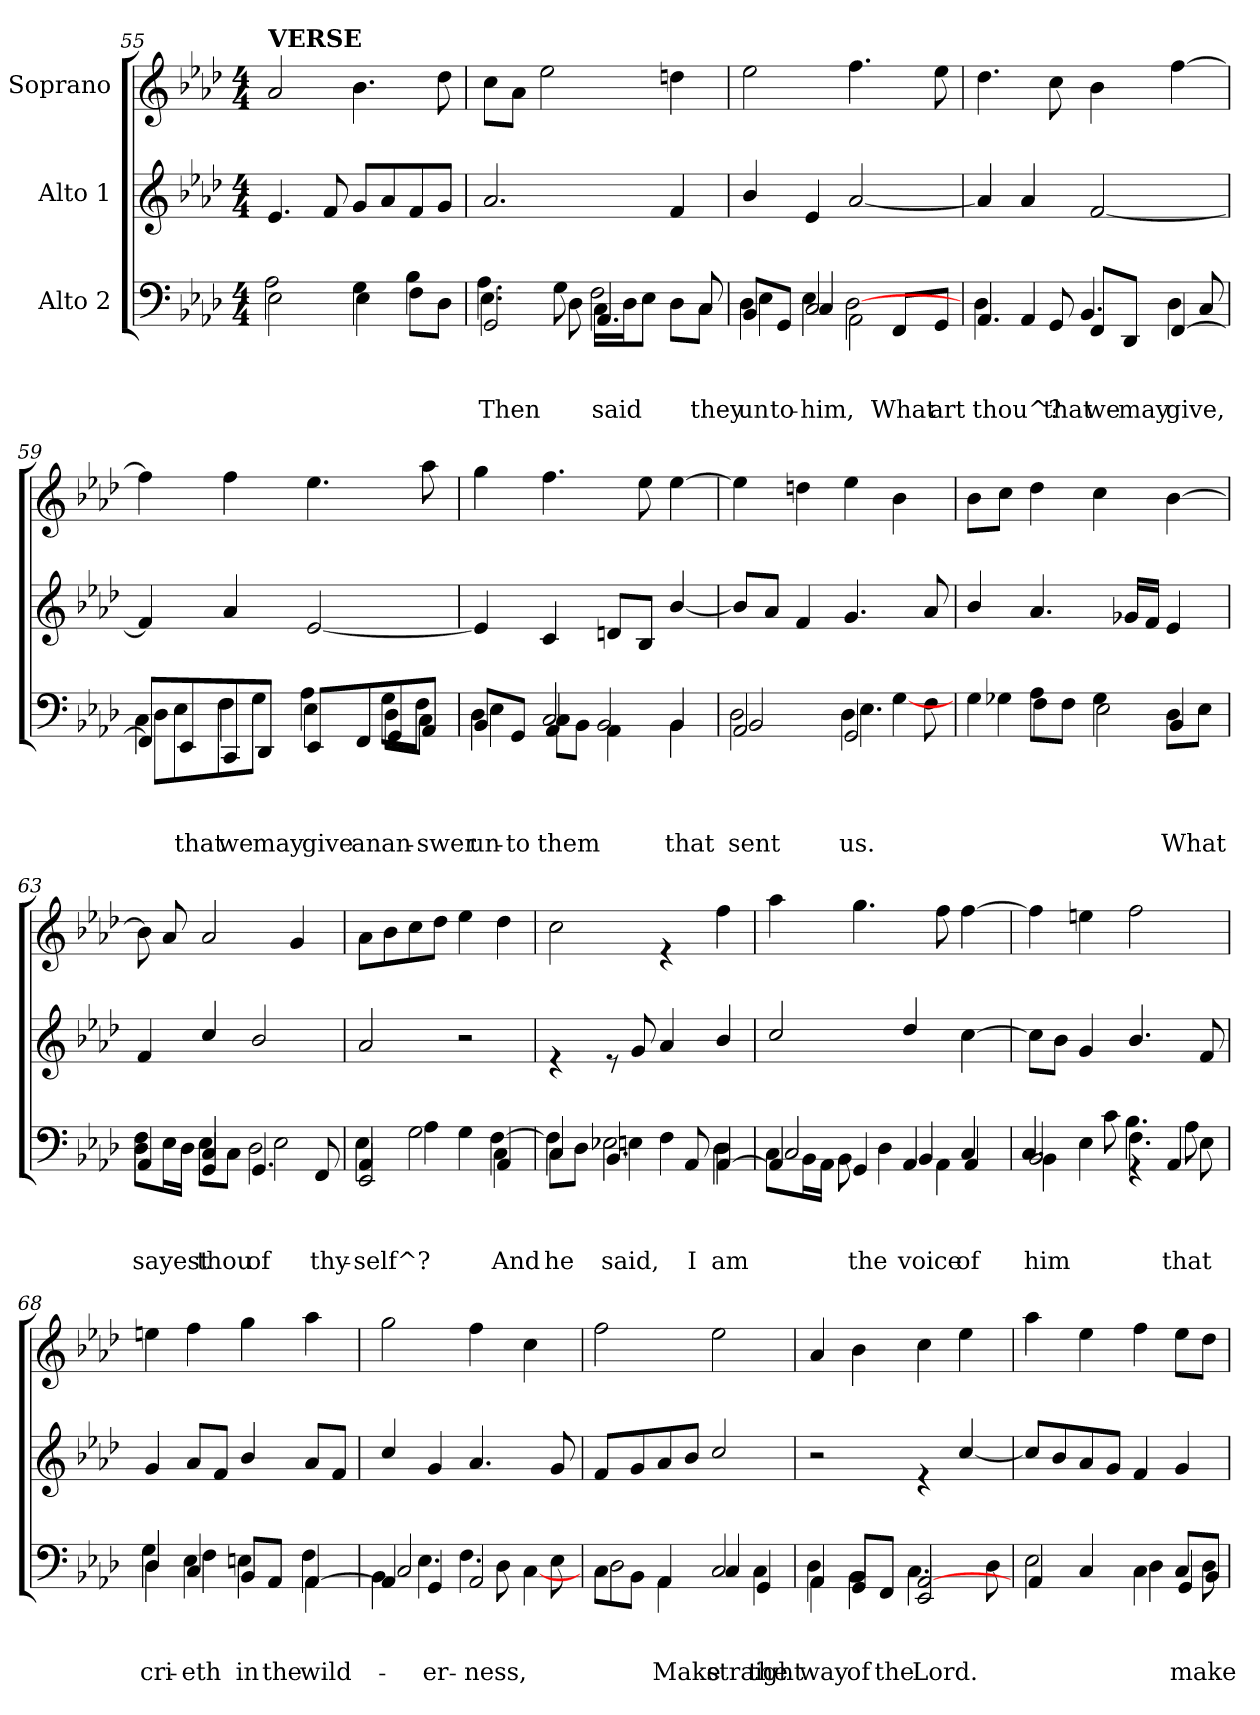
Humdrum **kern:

**kern	**text	**text	**text	**kern	**text	**kern	**text
*part3	*part3	*part3	*part3	*part2	*part2	*part1	*part1
*staff3	*staff3	*staff3	*staff3	*staff2	*staff2	*staff1	*staff1
*I"Alto 2	*	*	*	*I"Alto 1	*	*I"Soprano	*
*clefF4	*	*	*	*clefG2	*	*clefG2	*
*k[b-e-a-d-]	*	*	*	*k[b-e-a-d-]	*	*k[b-e-a-d-]	*
*A-:	*	*	*	*A-:	*	*A-:	*
*M4/4	*	*	*	*M4/4	*	*M4/4	*
=55	=55	=55	=55	=55	=55	=55	=55
*^	*	*	*	*	*	*	*
!	!	!	!	!	!	!	!LO:TX:a:B:t=VERSE	!
2E-\	2A-\	.	.	.	4.e-/	.	2a-/	.
.	.	.	.	.	8f/	.	.	.
4G\	4E-\	.	.	.	8g/L	.	4.b-\	.
.	.	.	.	.	8a-/	.	.	.
8F\L	4B-\	.	.	.	8f/	.	.	.
8D-\J	.	.	.	.	8g/J	.	8dd-\	.
*v	*v	*	*	*	*	*	*	*
=56	=56	=56	=56	=56	=56	=56	=56
!	!	!	!LO:LY:b	!	!	!	!
*^	*	*	*	*	*	*	*
*	*^	*	*	*	*	*	*	*
2GG/	4.E-\	4.A-\	.	.	Then	2.a-/	.	8cc\L	.
.	.	.	.	.	.	.	.	8a-\J	.
.	.	.	.	.	.	.	.	2ee-\	.
.	8D-\	8G\	.	.	.	.	.	.	.
!	!	!	!	!	!LO:LY:b	!	!	!	!
4.AA-/	16C\LL	2F\	.	.	said	.	.	.	.
.	16D-\J	.	.	.	.	.	.	.	.
.	8E-\J	.	.	.	.	.	.	.	.
.	8D-\L	.	.	.	.	4f/	.	4ddn\	.
!	!	!	!	!	!LO:LY:b	!	!	!	!
8C/	8C\J	.	.	.	they	.	.	.	.
=57	=57	=57	=57	=57	=57	=57	=57	=57	=57
!	!	!	!	!	!LO:LY:b	!	!	!	!
8BB-/L	4D-\	4E-\	.	.	un	4b-/	.	2ee-\	.
!	!	!	!	!	!LO:LY:b	!	!	!	!
8GG/J	.	.	.	.	to-	.	.	.	.
!	!	!	!	!	!LO:LY:b	!	!	!	!
2C/	4E-\	4C/	.	.	-him,	4e-/	.	.	.
.	2AA-\	[>2D-\	.	.	.	[<2a-/	.	4.ff\	.
!	!	!	!	!	!LO:LY:b	!	!	!	!
8FF/L	.	.	.	.	What	.	.	.	.
!	!	!	!	!	!LO:LY:b	!	!	!	!
8GG/J	.	.	.	.	art	.	.	8ee-\	.
!!LO:LB:g=z
=58	=58	=58	=58	=58	=58	=58	=58	=58	=58
!	!	!	!	!	!LO:LY:b	!	!	!	!
4.AA-/	4D-\	2.ryy	.	.	thou^?	4a-/]	.	4.dd-\	.
.	4AA-/	.	.	.	.	4a-/	.	.	.
!	!	!	!	!	!LO:LY:b	!	!	!	!
8GG/	.	.	.	.	that	.	.	8cc\	.
!	!	!	!	!	!LO:LY:b	!	!	!	!
8FF/L	4.BB-/	.	.	.	we	[<2f/	.	4b-\	.
!	!	!	!	!	!LO:LY:b	!	!	!	!
8DD-/J	.	.	.	.	may	.	.	.	.
!	!	!	!	!	!LO:LY:b	!	!	!	!
[<4FF/	.	4D-\	.	.	give,	.	.	[>4ff\	.
.	8C/	.	.	.	.	.	.	.	.
=59	=59	=59	=59	=59	=59	=59	=59	=59	=59
8FF/L]	4C\	8D-\L	.	.	.	4f/]	.	4ff\]	.
!	!	!	!	!	!LO:LY:b	!	!	!	!
8EE-/	.	8E-\	.	.	that	.	.	.	.
!	!	!	!	!	!LO:LY:b	!	!	!	!
8CC/	4F\	8F\	.	.	we	4a-/	.	4ff\	.
!	!	!	!	!	!LO:LY:b	!	!	!	!
8DD-/J	.	8G\J	.	.	may	.	.	.	.
!	!	!	!	!	!LO:LY:b	!	!	!	!
8EE-/L	4E-\	4A-\	.	.	give	[<2e-/	.	4.ee-\	.
!	!	!	!	!	!LO:LY:b	!	!	!	!
8FF/	.	.	.	.	an	.	.	.	.
!	!	!	!	!	!LO:LY:b	!	!	!	!
8GG/	8D-\L	8G\L	.	.	an-	.	.	.	.
!	!	!	!	!	!LO:LY:b	!	!	!	!
8AA-/J	8C\J	8F\J	.	.	-swer	.	.	8aa-\	.
=60	=60	=60	=60	=60	=60	=60	=60	=60	=60
!	!	!	!	!	!LO:LY:b	!	!	!	!
8BB-/L	4D-\	4E-\	.	.	un-	4e-/]	.	4gg\	.
!	!	!	!	!	!LO:LY:b	!	!	!	!
8GG/J	.	.	.	.	-to	.	.	.	.
!	!	!	!	!	!LO:LY:b	!	!	!	!
2C/	8C\L	4AA-/	.	.	them	4c/	.	4.ff\	.
.	8BB-\J	.	.	.	.	.	.	.	.
.	4AA-\	2BB-/	.	.	.	8dn/L	.	.	.
.	.	.	.	.	.	8B-/J	.	8ee-\	.
!	!	!	!	!	!LO:LY:b	!	!	!	!
4BB-/	4BB-\	.	.	.	that	[<4b-/	.	[>4ee-\	.
!!LO:LB:g=z
=61	=61	=61	=61	=61	=61	=61	=61	=61	=61
!	!	!	!	!	!LO:LY:b	!	!	!	!
2AA-/	2D-\	2BB-/	.	.	sent	8b-/L]	.	4ee-\]	.
.	.	.	.	.	.	8a-/J	.	.	.
.	.	.	.	.	.	4f/	.	4ddn\	.
!	!	!	!	!	!LO:LY:b	!	!	!	!
2GG/	4D-\	4.E-\	.	.	us.	4.g/	.	4ee-\	.
.	[>4G\	.	.	.	.	.	.	4b-\	.
.	.	8F\	.	.	.	8a-/	.	.	.
=62	=62	=62	=62	=62	=62	=62	=62	=62	=62
4G\	4G-X\	2.ryy	.	.	.	4b-/	.	8b-\L	.
.	.	.	.	.	.	.	.	8cc\J	.
8A-\L	4F\	.	.	.	.	4.a-/	.	4dd-\	.
8F\J	.	.	.	.	.	.	.	.	.
4G-\	2E-\	.	.	.	.	.	.	4cc\	.
.	.	.	.	.	.	16g-X/LL	.	.	.
.	.	.	.	.	.	16f/JJ	.	.	.
!	!	!	!	!	!LO:LY:b	!	!	!	!
8D-\L	.	4BB-/	.	.	What	4e-/	.	[>4b-\	.
8E-\J	.	.	.	.	.	.	.	.	.
=63	=63	=63	=63	=63	=63	=63	=63	=63	=63
!	!	!	!	!	!LO:LY:b	!	!	!	!
4AA-/	8F\L	4D-\	.	.	sayest	4f/	.	8b-\]	.
.	16E-\L	.	.	.	.	.	.	8a-/	.
.	16D-\JJ	.	.	.	.	.	.	.	.
!	!	!	!	!	!LO:LY:b	!	!	!	!
4GG/	8E-\L	4C/	.	.	thou	4cc/	.	2a-/	.
.	8C\J	.	.	.	.	.	.	.	.
!	!	!	!	!	!LO:LY:b	!	!	!	!
4.GG/	2D-\	2E-\	.	.	of	2b-/	.	.	.
.	.	.	.	.	.	.	.	4g/	.
!	!	!	!	!	!LO:LY:b	!	!	!	!
8FF/	.	.	.	.	thy-	.	.	.	.
=64	=64	=64	=64	=64	=64	=64	=64	=64	=64
!	!	!	!	!	!LO:LY:b	!	!	!	!
2EE-/	4E-\	4AA-/	.	.	-self^?	2a-/	.	8a-\L	.
.	.	.	.	.	.	.	.	8b-\	.
.	2G\	4A-\	.	.	.	.	.	8cc\	.
.	.	.	.	.	.	.	.	8dd-\J	.
4ryy	.	4G\	.	.	.	2r	.	4ee-\	.
!	!	!	!	!	!LO:LY:b	!	!	!	!
4AA-/	4C\	[>4F\	.	.	And	.	.	4dd-\	.
!!LO:LB:g=z
=65	=65	=65	=65	=65	=65	=65	=65	=65	=65
!	!	!	!	!	!LO:LY:b	!	!	!	!
4C/	8C\L	4F\]	.	.	he	4re	.	2cc\	.
.	8D-\J	.	.	.	.	.	.	.	.
!	!	!	!	!	!LO:LY:b	!	!	!	!
4.BB-/	2E-X\	4En\	.	.	said,	8re	.	.	.
.	.	.	.	.	.	8g/	.	.	.
.	.	4F\	.	.	.	4a-/	.	4re	.
!	!	!	!	!	!LO:LY:b	!	!	!	!
8AA-/	.	.	.	.	I	.	.	.	.
!	!	!	!	!	!LO:LY:b	!	!	!	!
[<4AA-/	4D-\	4D-\	.	.	am	4b-/	.	4ff\	.
=66	=66	=66	=66	=66	=66	=66	=66	=66	=66
4AA-/]	8C\L	2C/	.	.	.	2cc/	.	4aa-\	.
.	16BB-\L	.	.	.	.	.	.	.	.
.	16AA-\JJ	.	.	.	.	.	.	.	.
!	!	!	!	!	!LO:LY:b	!	!	!	!
4GG/	8BB-\	.	.	.	the	.	.	4.gg\	.
.	4D-\	.	.	.	.	.	.	.	.
!	!	!	!	!	!LO:LY:b	!	!	!	!
4AA-/	.	4BB-/	.	.	voice	4dd-/	.	.	.
.	4AA-\	.	.	.	.	.	.	8ff\	.
!	!	!	!	!	!LO:LY:b	!	!	!	!
4C/	.	4AA-/	.	.	of	[>4cc\	.	[>4ff\	.
.	8ryy	.	.	.	.	.	.	.	.
=67	=67	=67	=67	=67	=67	=67	=67	=67	=67
!	!	!	!	!	!LO:LY:b	!	!	!	!
2BB-/	4BB-\	4.C/	.	.	him	8cc\L]	.	4ff\]	.
.	.	.	.	.	.	8b-\J	.	.	.
.	4E-\	.	.	.	.	4g/	.	4een\	.
.	.	8c\	.	.	.	.	.	.	.
4rGG	4.F\	4.B-\	.	.	.	4.b-/	.	2ff\	.
!	!	!	!	!	!LO:LY:b	!	!	!	!
4AA-/	.	.	.	.	that	.	.	.	.
.	8E-\	8A-\	.	.	.	8f/	.	.	.
=68	=68	=68	=68	=68	=68	=68	=68	=68	=68
!	!	!	!	!	!LO:LY:b	!	!	!	!
4D-/	4D-\	4G\	.	.	cri-	4g/	.	4een\	.
!	!	!	!	!	!LO:LY:b	!	!	!	!
4C/	4E-\	4F\	.	.	-eth	8a-/L	.	4ff\	.
.	.	.	.	.	.	8f/J	.	.	.
!	!	!	!	!	!LO:LY:b	!	!	!	!
8BB-/L	4ryy	4En\	.	.	in	4b-/	.	4gg\	.
!	!	!	!	!	!LO:LY:b	!	!	!	!
8AA-/J	.	.	.	.	the	.	.	.	.
!	!	!	!	!	!LO:LY:b	!	!	!	!
[<4AA-/	4AA-\	4F\	.	.	wild-	8a-/L	.	4aa-\	.
.	.	.	.	.	.	8f/J	.	.	.
!!LO:PB:g=z
=69	=69	=69	=69	=69	=69	=69	=69	=69	=69
4AA-/]	4BB-\	2C/	.	.	.	4cc/	.	2gg\	.
!	!	!	!	!	!LO:LY:b	!	!	!	!
4GG/	4.E-\	.	.	.	-er-	4g/	.	.	.
!	!	!	!	!	!LO:LY:b	!	!	!	!
2AA-/	.	4.F\	.	.	-ness,	4.a-/	.	4ff\	.
.	8D-\	.	.	.	.	.	.	.	.
.	[>4C\	.	.	.	.	.	.	4cc\	.
.	.	8E-\	.	.	.	8g/	.	.	.
=70	=70	=70	=70	=70	=70	=70	=70	=70	=70
8C\L	2D-\	4ryy	.	.	.	8f/L	.	2ff\	.
8BB-\J	.	.	.	.	.	8g/	.	.	.
!	!	!	!	!	!LO:LY:b	!	!	!	!
4AA-\	.	4AA-/	.	.	Make	8a-/	.	.	.
.	.	.	.	.	.	8b-/J	.	.	.
!	!	!	!	!	!LO:LY:b	!	!	!	!
4ryy	2C/	4C/	.	.	straight	2cc/	.	2ee-\	.
!	!	!	!	!	!LO:LY:b	!	!	!	!
4C\	.	4GG/	.	.	the	.	.	.	.
=71	=71	=71	=71	=71	=71	=71	=71	=71	=71
!	!	!	!	!	!LO:LY:b	!	!	!	!
4AA-/	4AA-\	4D-\	.	.	way	2r	.	4a-/	.
!	!	!	!	!	!LO:LY:b	!	!	!	!
8GG/L	4BB-\	4BB-/	.	.	of	.	.	4b-\	.
!	!	!	!	!	!LO:LY:b	!	!	!	!
8FF/J	.	.	.	.	the	.	.	.	.
!	!	!	!	!	!LO:LY:b	!	!	!	!
2EE-/	4.C\	[<2AA-/	.	.	Lord.	4re	.	4cc\	.
.	.	.	.	.	.	[<4cc/	.	4ee-\	.
.	8D-\	.	.	.	.	.	.	.	.
=72	=72	=72	=72	=72	=72	=72	=72	=72	=72
2E-\	4AA-/	2.ryy	.	.	.	8cc/L]	.	4aa-\	.
.	.	.	.	.	.	8b-/	.	.	.
.	4C/	.	.	.	.	8a-/	.	4ee-\	.
.	.	.	.	.	.	8g/J	.	.	.
4C\	4D-\	.	.	.	.	4f/	.	4ff\	.
!	!	!	!	!	!LO:LY:b	!	!	!	!
8ryy	8C/L	4GG/	.	.	make	4g/	.	8ee-\L	.
8D-\	8BB-/J	.	.	.	.	.	.	8dd-\J	.
*v	*v	*v	*	*	*	*	*	*	*
=	=	=	=	=	=	=	=
*-	*-	*-	*-	*-	*-	*-	*-
